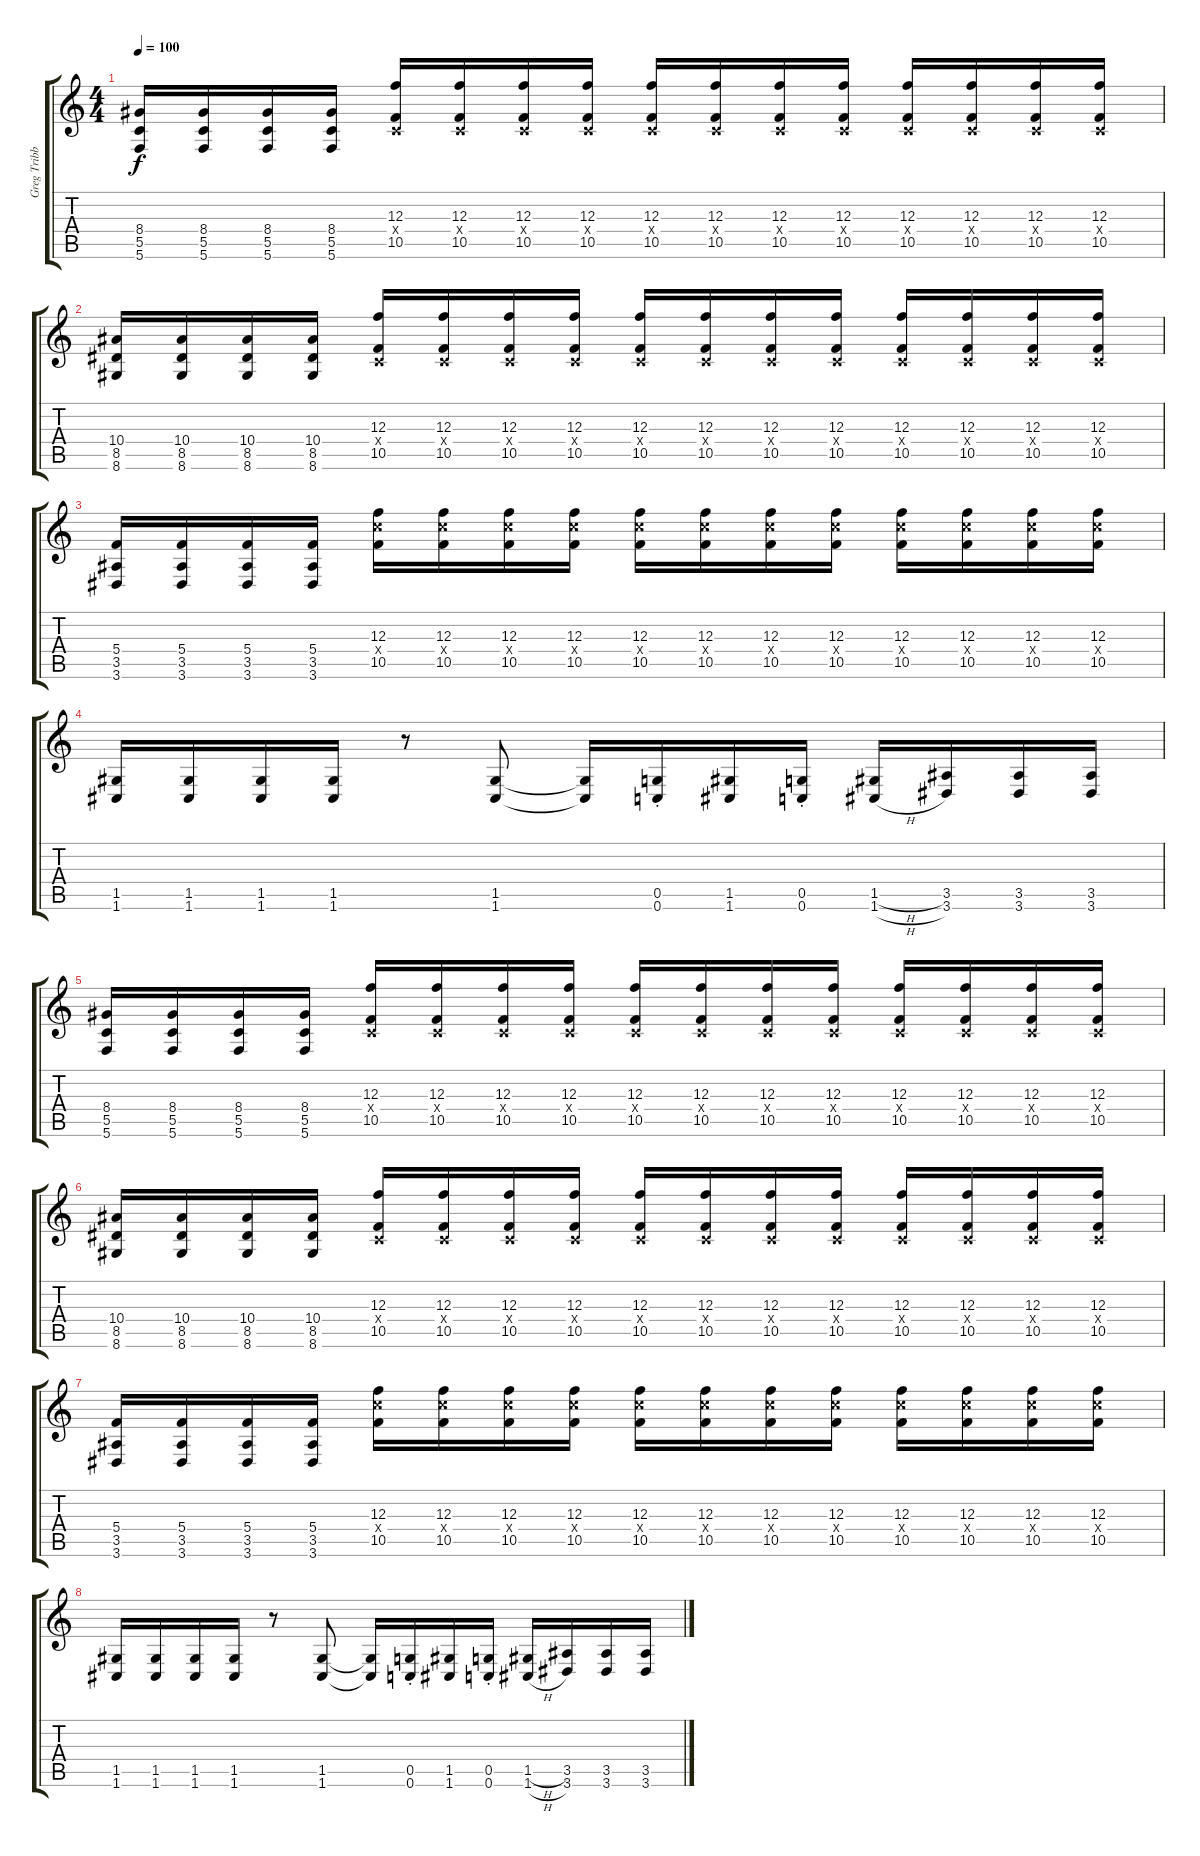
\track ("Greg Tribbett" "Greg Tribb") {instrument distortionguitar}
\staff {score tabs}
\tuning (D4 A3 F3 C3 G2 C2) {hide}
\ts (4 4)
\tempo 100
\clef g2
\ks c
(8.4 5.5 5.6).16{dy f instrument distortionguitar} (8.4 5.5 5.6).16 (8.4 5.5 5.6).16 (8.4 5.5 5.6).16 (12.3 0.4{x} 10.5).16 (12.3 0.4{x} 10.5).16 (12.3 0.4{x} 10.5).16 (12.3 0.4{x} 10.5).16 (12.3 0.4{x} 10.5).16 (12.3 0.4{x} 10.5).16 (12.3 0.4{x} 10.5).16 (12.3 0.4{x} 10.5).16 (12.3 0.4{x} 10.5).16 (12.3 0.4{x} 10.5).16 (12.3 0.4{x} 10.5).16 (12.3 0.4{x} 10.5).16 |
(10.4 8.5 8.6).16 (10.4 8.5 8.6).16 (10.4 8.5 8.6).16 (10.4 8.5 8.6).16 (12.3 0.4{x} 10.5).16 (12.3 0.4{x} 10.5).16 (12.3 0.4{x} 10.5).16 (12.3 0.4{x} 10.5).16 (12.3 0.4{x} 10.5).16 (12.3 0.4{x} 10.5).16 (12.3 0.4{x} 10.5).16 (12.3 0.4{x} 10.5).16 (12.3 0.4{x} 10.5).16 (12.3 0.4{x} 10.5).16 (12.3 0.4{x} 10.5).16 (12.3 0.4{x} 10.5).16 |
(5.4 3.5 3.6).16 (5.4 3.5 3.6).16 (5.4 3.5 3.6).16 (5.4 3.5 3.6).16 (12.3 12.4{x} 10.5).16 (12.3 12.4{x} 10.5).16 (12.3 12.4{x} 10.5).16 (12.3 12.4{x} 10.5).16 (12.3 12.4{x} 10.5).16 (12.3 12.4{x} 10.5).16 (12.3 12.4{x} 10.5).16 (12.3 12.4{x} 10.5).16 (12.3 12.4{x} 10.5).16 (12.3 12.4{x} 10.5).16 (12.3 12.4{x} 10.5).16 (12.3 12.4{x} 10.5).16 |
(1.5 1.6).16 (1.5 1.6).16 (1.5 1.6).16 (1.5 1.6).16 r.8 (1.5 1.6).8 (1.5{t} 1.6{t}).16 (0.5{st} 0.6{st}).16 (1.5 1.6).16 (0.5{st} 0.6{st}).16 (1.5{h} 1.6{h}).16 (3.5 3.6).16 (3.5 3.6).16 (3.5 3.6).16 |
(8.4 5.5 5.6).16 (8.4 5.5 5.6).16 (8.4 5.5 5.6).16 (8.4 5.5 5.6).16 (12.3 0.4{x} 10.5).16 (12.3 0.4{x} 10.5).16 (12.3 0.4{x} 10.5).16 (12.3 0.4{x} 10.5).16 (12.3 0.4{x} 10.5).16 (12.3 0.4{x} 10.5).16 (12.3 0.4{x} 10.5).16 (12.3 0.4{x} 10.5).16 (12.3 0.4{x} 10.5).16 (12.3 0.4{x} 10.5).16 (12.3 0.4{x} 10.5).16 (12.3 0.4{x} 10.5).16 |
(10.4 8.5 8.6).16 (10.4 8.5 8.6).16 (10.4 8.5 8.6).16 (10.4 8.5 8.6).16 (12.3 0.4{x} 10.5).16 (12.3 0.4{x} 10.5).16 (12.3 0.4{x} 10.5).16 (12.3 0.4{x} 10.5).16 (12.3 0.4{x} 10.5).16 (12.3 0.4{x} 10.5).16 (12.3 0.4{x} 10.5).16 (12.3 0.4{x} 10.5).16 (12.3 0.4{x} 10.5).16 (12.3 0.4{x} 10.5).16 (12.3 0.4{x} 10.5).16 (12.3 0.4{x} 10.5).16 |
(5.4 3.5 3.6).16 (5.4 3.5 3.6).16 (5.4 3.5 3.6).16 (5.4 3.5 3.6).16 (12.3 12.4{x} 10.5).16 (12.3 12.4{x} 10.5).16 (12.3 12.4{x} 10.5).16 (12.3 12.4{x} 10.5).16 (12.3 12.4{x} 10.5).16 (12.3 12.4{x} 10.5).16 (12.3 12.4{x} 10.5).16 (12.3 12.4{x} 10.5).16 (12.3 12.4{x} 10.5).16 (12.3 12.4{x} 10.5).16 (12.3 12.4{x} 10.5).16 (12.3 12.4{x} 10.5).16 |
(1.5 1.6).16 (1.5 1.6).16 (1.5 1.6).16 (1.5 1.6).16 r.8 (1.5 1.6).8 (1.5{t} 1.6{t}).16 (0.5{st} 0.6{st}).16 (1.5 1.6).16 (0.5{st} 0.6{st}).16 (1.5{h} 1.6{h}).16 (3.5 3.6).16 (3.5 3.6).16 (3.5 3.6).16
